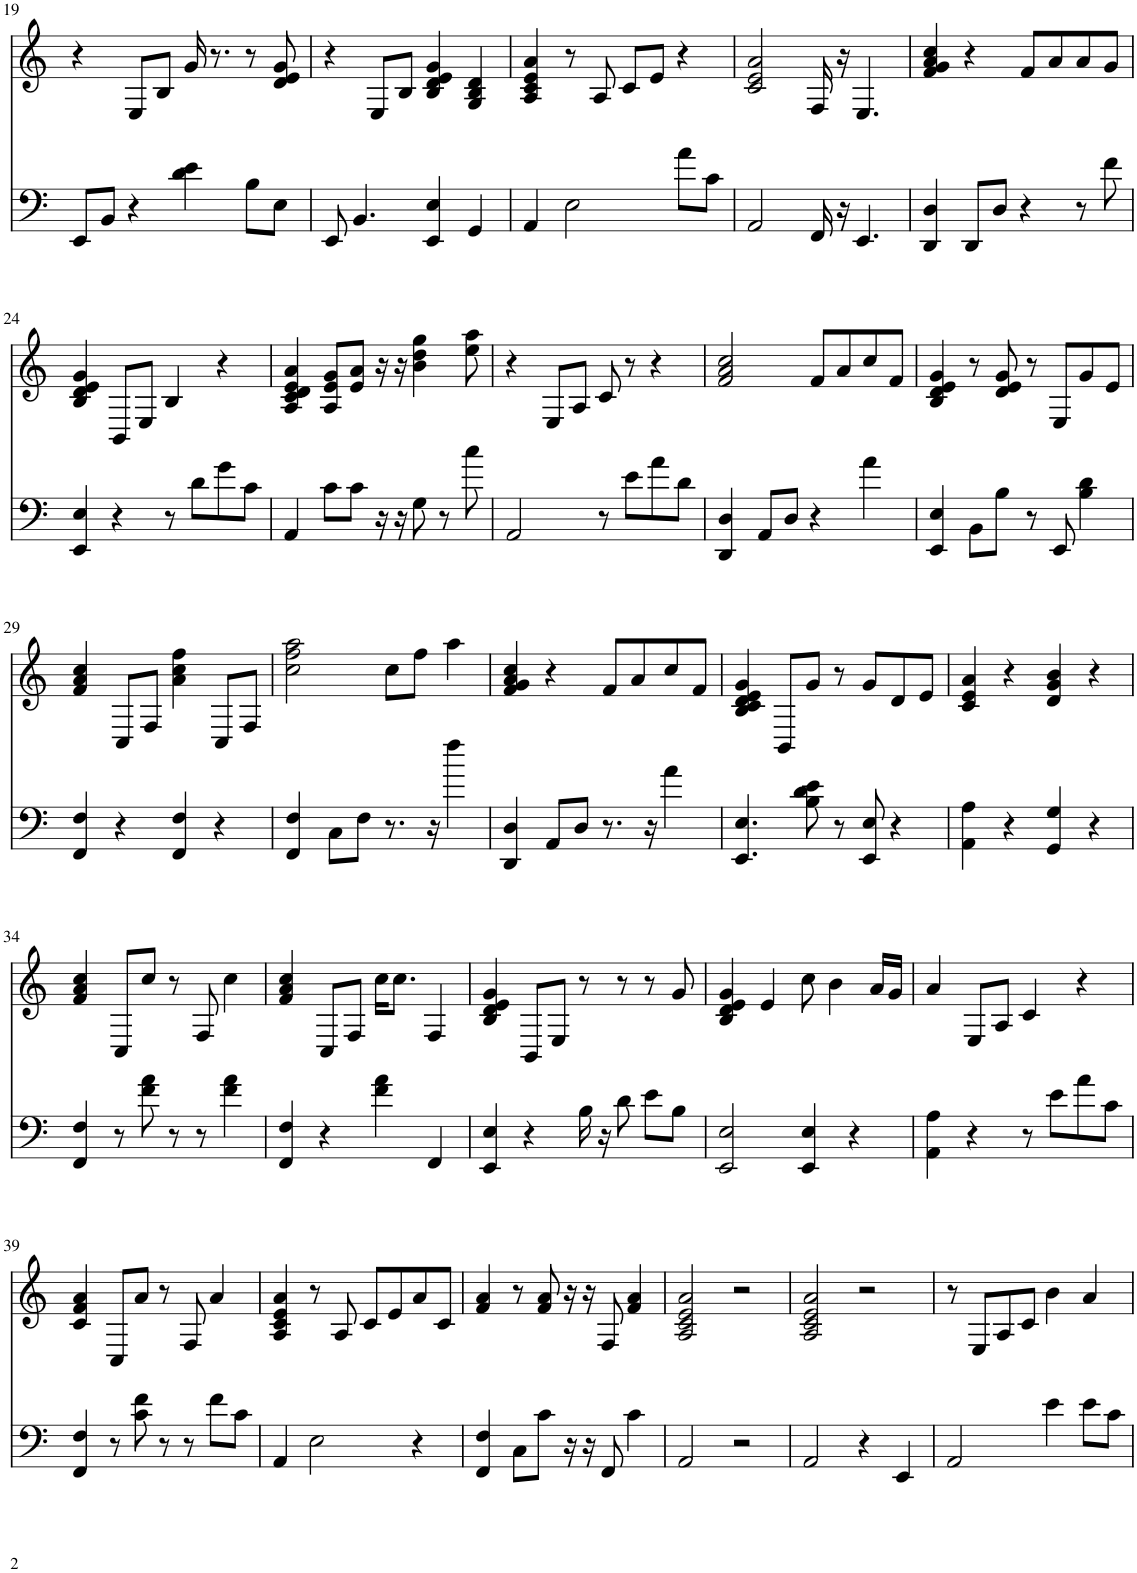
**kern	**kern
*part1	*part1
*staff2	*staff1
*I"Piano	*
*I'Pno.	*
!!LO:PB:g=z
*clefF4	*clefG2
*k[]	*k[]
*M4/4	*M4/4
=19	=19
8EE/L	4r
8BB/J	.
4r	8E/L
.	8B/J
4d\ 4e\	16g/
.	8.r
8B\L	8r
8E\J	8d/ 8e/ 8g/
=20	=20
8EE/	4r
4.BB/	.
.	8E/L
.	8B/J
4EE/ 4E/	4B/ 4d/ 4e/ 4g/
4GG/	4G/ 4B/ 4d/
=21	=21
4AA/	4A/ 4c/ 4e/ 4a/
2E\	8r
.	8A/
.	8c/L
.	8e/J
8a\L	4r
8c\J	.
=22	=22
2AA/	2c/ 2e/ 2a/
16FF/	16F/
16r	16r
4.EE/	4.E/
=23	=23
4DD/ 4D/	4f/ 4g/ 4a/ 4cc/
8DD/L	4r
8D/J	.
4r	8f/L
.	8a/
8r	8a/
8f\	8g/J
!!LO:LB:g=z
=24	=24
4EE/ 4E/	4B/ 4d/ 4e/ 4g/
4r	8BB/L
.	8E/J
8r	4B/
8d\L	.
8g\	4r
8c\J	.
=25	=25
4AA/	4A/ 4c/ 4d/ 4e/ 4a/
8c\L	8A/ 8e/ 8g/L
8c\J	8e/ 8a/J
16r	16r
16r	16r
8G\	4b\ 4dd\ 4gg\
8r	.
8cc\	8ee\ 8aa\
=26	=26
2AA/	4r
.	8E/L
.	8A/J
8r	8c/
8e\L	8r
8a\	4r
8d\J	.
=27	=27
4DD/ 4D/	2f/ 2a/ 2cc/
8AA/L	.
8D/J	.
4r	8f/L
.	8a/
4a\	8cc/
.	8f/J
=28	=28
4EE/ 4E/	4B/ 4d/ 4e/ 4g/
8BB\L	8r
8B\J	8d/ 8e/ 8g/
8r	8r
8EE/	8E/L
4B\ 4d\	8g/
.	8e/J
!!LO:LB:g=z
=29	=29
4FF/ 4F/	4f/ 4a/ 4cc/
4r	8C/L
.	8F/J
4FF/ 4F/	4a\ 4cc\ 4ff\
4r	8C/L
.	8F/J
=30	=30
4FF/ 4F/	2cc\ 2ff\ 2aa\
8C\L	.
8F\J	.
8.r	8cc\L
.	8ff\J
16r	.
4ff\	4aa\
=31	=31
4DD/ 4D/	4f/ 4g/ 4a/ 4cc/
8AA/L	4r
8D/J	.
8.r	8f/L
.	8a/
16r	.
4a\	8cc/
.	8f/J
=32	=32
4.EE/ 4.E/	4B/ 4c/ 4d/ 4e/ 4g/
.	8BB/L
8B\ 8d\ 8e\	8g/J
8r	8r
8EE/ 8E/	8g/L
4r	8d/
.	8e/J
=33	=33
4AA\ 4A\	4c/ 4e/ 4a/
4r	4r
4GG/ 4G/	4d/ 4g/ 4b/
4r	4r
!!LO:LB:g=z
=34	=34
4FF/ 4F/	4f/ 4a/ 4cc/
8r	8C/L
8f\ 8a\	8cc/J
8r	8r
8r	8F/
4f\ 4a\	4cc\
=35	=35
4FF/ 4F/	4f/ 4a/ 4cc/
4r	8C/L
.	8F/J
4f\ 4a\	16cc\KL
.	8.cc\J
4FF/	4F/
=36	=36
4EE/ 4E/	4B/ 4d/ 4e/ 4g/
4r	8BB/L
.	8E/J
16B\	8r
16r	.
8d\	8r
8e\L	8r
8B\J	8g/
=37	=37
2EE/ 2E/	4B/ 4d/ 4e/ 4g/
.	4e/
4EE/ 4E/	8cc\
.	4b\
4r	.
.	16a/LL
.	16g/JJ
=38	=38
4AA\ 4A\	4a/
4r	8E/L
.	8A/J
8r	4c/
8e\L	.
8a\	4r
8c\J	.
!!LO:LB:g=z
=39	=39
4FF/ 4F/	4c/ 4f/ 4a/
8r	8C/L
8c\ 8f\	8a/J
8r	8r
8r	8F/
8f\L	4a/
8c\J	.
=40	=40
4AA/	4A/ 4c/ 4e/ 4a/
2E\	8r
.	8A/
.	8c/L
.	8e/
4r	8a/
.	8c/J
=41	=41
4FF/ 4F/	4f/ 4a/
8C\L	8r
8c\J	8f/ 8a/
16r	16r
16r	16r
8FF/	8F/
4c\	4f/ 4a/
=42	=42
2AA/	2A/ 2c/ 2e/ 2a/
2r	2r
=43	=43
2AA/	2A/ 2c/ 2e/ 2a/
4r	2r
4EE/	.
=44	=44
2AA/	8r
.	8E/L
.	8A/
.	8c/J
4e\	4b\
8e\L	4a/
8c\J	.
=	=
*-	*-
